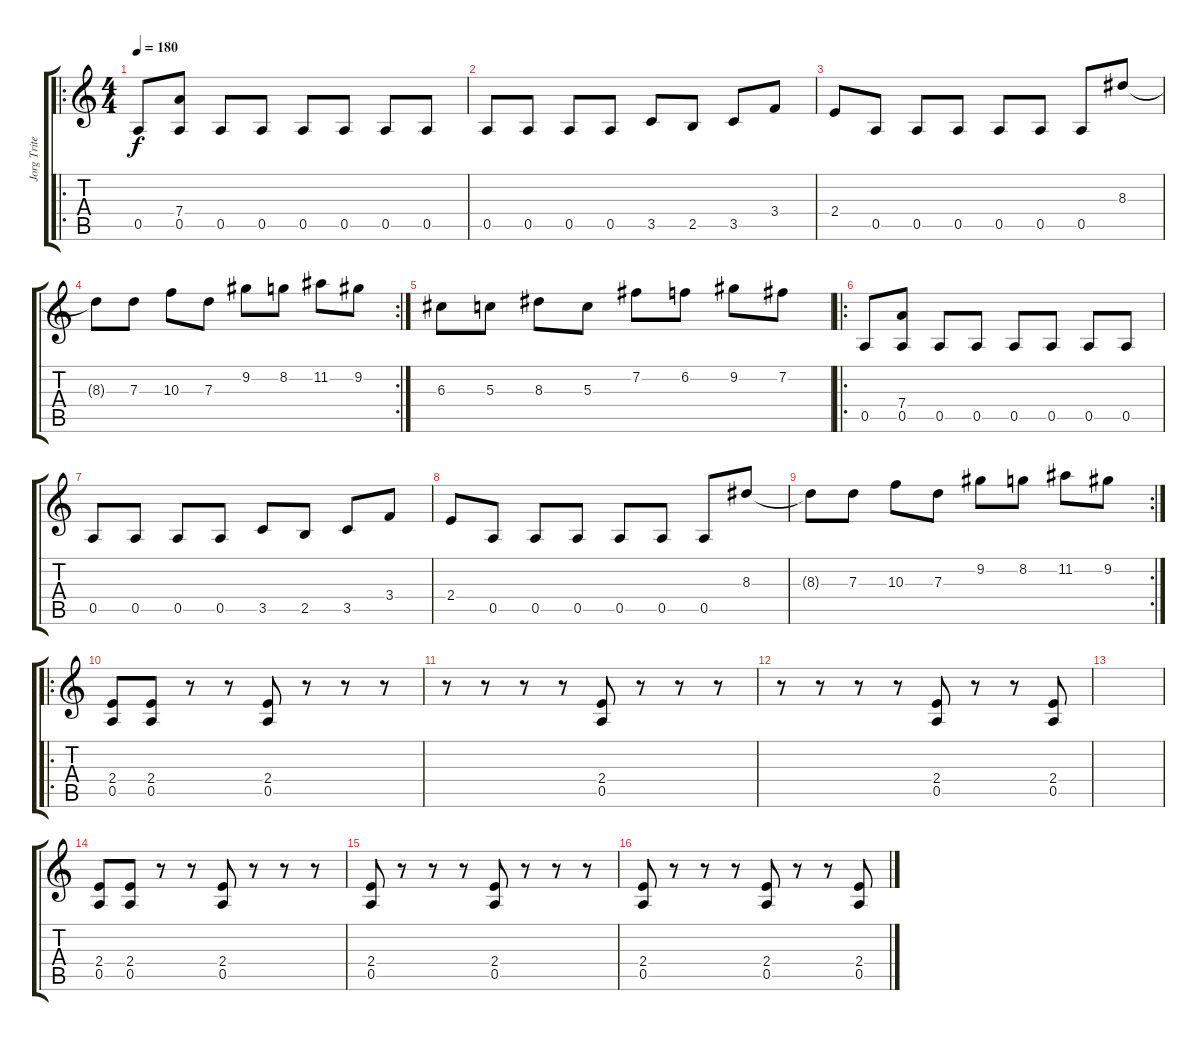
\track ("Jorg Tritez" "Jorg Trite") {instrument distortionguitar}
\staff {score tabs}
\tuning (E4 B3 G3 D3 A2 E2) {hide}
\ro
\ts (4 4)
\tempo 180
\clef g2
\ks c
0.5.8{dy f instrument distortionguitar} (7.4 0.5).8 0.5.8 0.5.8 0.5.8 0.5.8 0.5.8 0.5.8 |
0.5.8 0.5.8 0.5.8 0.5.8 3.5.8 2.5.8 3.5.8 3.4.8 |
2.4.8 0.5.8 0.5.8 0.5.8 0.5.8 0.5.8 0.5.8 8.3.8 |
\rc 2
8.3{t}.8 7.3.8 10.3.8 7.3.8 9.2.8 8.2.8 11.2.8 9.2.8 |
6.3.8 5.3.8 8.3.8 5.3.8 7.2.8 6.2.8 9.2.8 7.2.8 |
\ro
0.5.8 (7.4 0.5).8 0.5.8 0.5.8 0.5.8 0.5.8 0.5.8 0.5.8 |
0.5.8 0.5.8 0.5.8 0.5.8 3.5.8 2.5.8 3.5.8 3.4.8 |
2.4.8 0.5.8 0.5.8 0.5.8 0.5.8 0.5.8 0.5.8 8.3.8 |
\rc 2
8.3{t}.8 7.3.8 10.3.8 7.3.8 9.2.8 8.2.8 11.2.8 9.2.8 |
\ro
(2.4 0.5).8 (2.4 0.5).8 r.8 r.8 (2.4 0.5).8 r.8 r.8 r.8 |
r.8 r.8 r.8 r.8 (2.4 0.5).8 r.8 r.8 r.8 |
r.8 r.8 r.8 r.8 (2.4 0.5).8 r.8 r.8 (2.4 0.5).8 |
|
(2.4 0.5).8 (2.4 0.5).8 r.8 r.8 (2.4 0.5).8 r.8 r.8 r.8 |
(2.4 0.5).8 r.8 r.8 r.8 (2.4 0.5).8 r.8 r.8 r.8 |
(2.4 0.5).8 r.8 r.8 r.8 (2.4 0.5).8 r.8 r.8 (2.4 0.5).8
